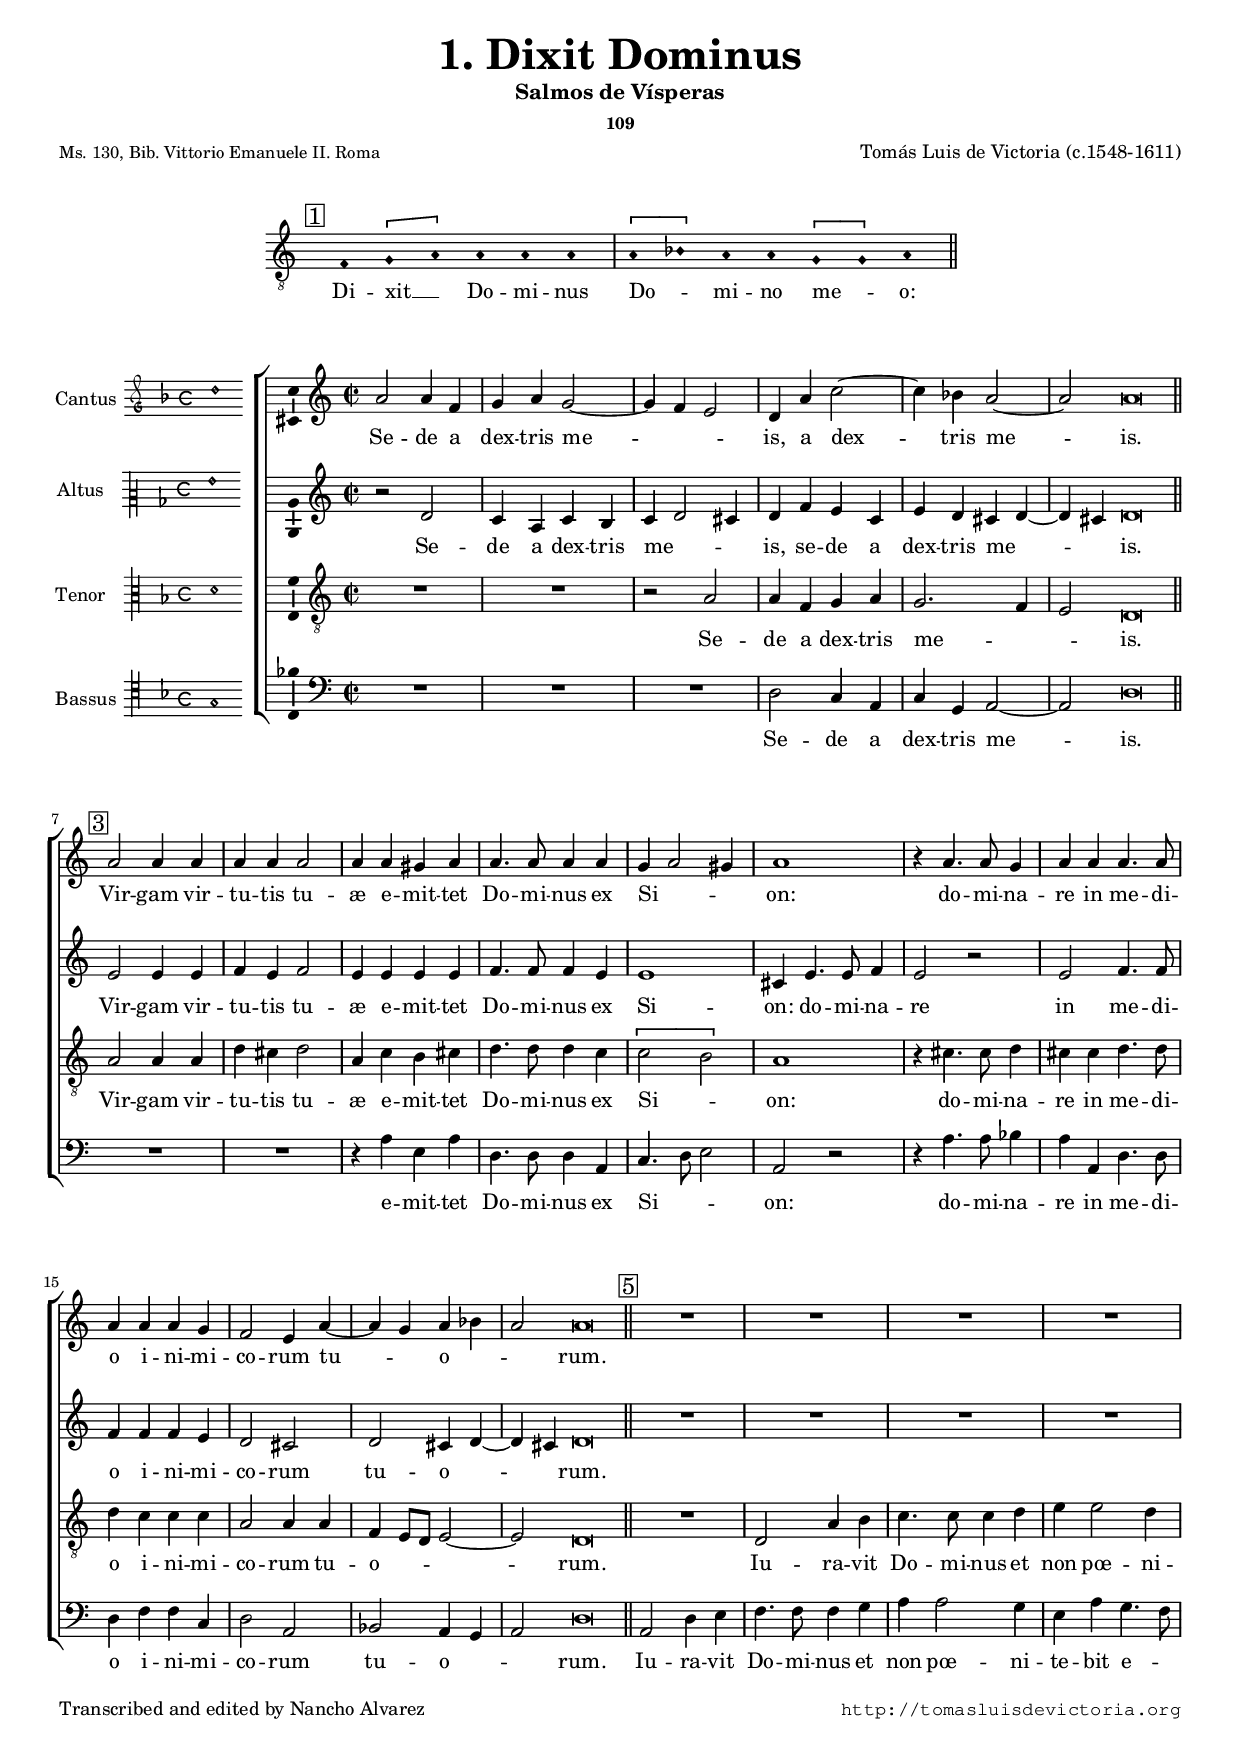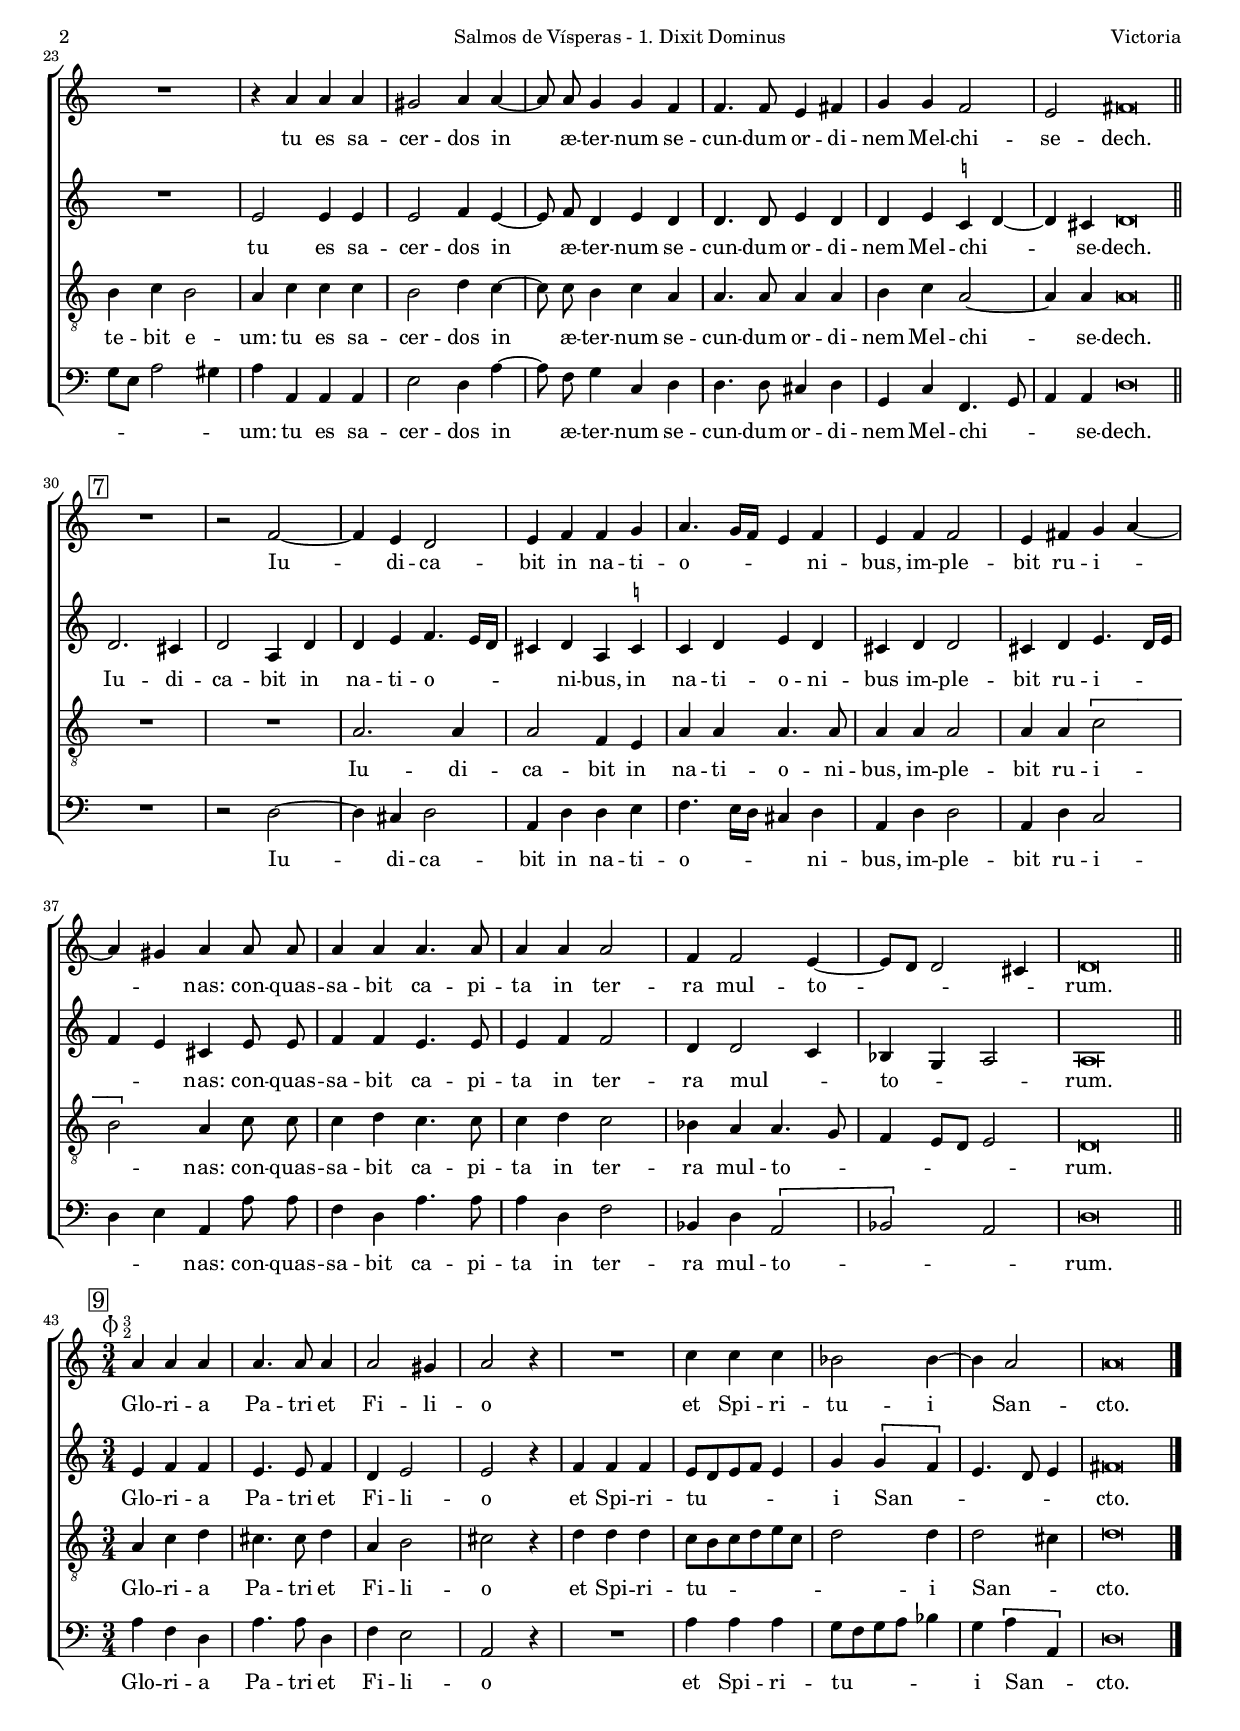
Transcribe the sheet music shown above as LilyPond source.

\version "2.18.0"

#(set-default-paper-size "a4")
#(set-global-staff-size 16.4)
#(ly:set-option 'point-and-click #f)
%mobile -s15.5 -i3.4

italicas=\override LyricText.font-shape = #'italic
rectas=\override LyricText.font-shape = #'upright
ss=\once \set suggestAccidentals = ##t
incipitwidth = 20
mtempo={\tempo 4 = 100}
mtempob={\tempo 4 = 50}
mt=#(define-music-function (parser location offset) (number?) ; move lyric text
      #{ \once \override LyricText.X-offset = -$offset #})

htitle="Salmos de Vísperas - 1. Dixit Dominus"
hcomposer="Victoria"

\header {
	title=\markup{\fontsize #3 "1. Dixit Dominus"}
	subtitle="Salmos de Vísperas"
	subsubtitle=\markup{"109" \vspace #1 }
	composer="Tomás Luis de Victoria (c.1548-1611)"
        pdfauthor=\composer
	%opus="(-)"
	% primi toni
	poet=\markup{\smaller "Ms. 130, Bib. Vittorio Emanuele II. Roma"}
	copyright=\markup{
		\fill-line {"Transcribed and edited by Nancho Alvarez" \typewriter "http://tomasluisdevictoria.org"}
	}
%	tagline=""
}

\markup{\null \vspace #1 } %notablet

\score {\transpose c' g{
<<
         \new Voice = "canto" {
                 %\set Staff.instrumentName="Cantus 2"
                 \override Staff.TimeSignature.transparent = ##t
                 \override Stem.transparent = ##t
                 \set Score.timing = ##f
                 \override NoteHead.style = #'neomensural         
                 \clef "G_8" 
                 \key f \major
                 \once \override Score.RehearsalMark.X-offset = #5
                 \mark \markup{\box "1"}
         bes4 \[c' d'\] d' d' d' \bar "|" \[d' ees'\] d' d' \[c' c'\] d'
         \bar "||"
         }
         \new Lyrics \lyricsto "canto" {
         Di -- xit __ _ Do -- mi -- nus Do -- _ mi -- no me -- _ o:
         }
>>
        } %transpose

\layout {
        \override LigatureBracket.padding = #1
        line-width=15.2\cm 
        indent=3.5\cm
        ragged-right = ##f
                %tablet line-width=14\cm
                %tablet indent=2\cm
}
}

\markup{\null \vspace #1 } %notablet


%tablet \pageBreak


global={
    \override Score.TimeSignature.break-visibility = #'#(#f #t #t)
  \key f \major \time 2/2  \skip 1*6 \bar "||" \break
		\skip 1*12 \bar "||" %\pageBreak
		\skip 1*11 \bar "||" \break
		\skip 1*13 \bar "||" \time 3/4 \break
		\skip 1*3/4*9  \bar "|."
}

cantus={
	d''2 d''4 bes' |
	c'' d'' c''2 ~ |
	c''4 bes' a'2 |
	g'4 d'' f''2 ~ |
%5
	f''4 ees'' d''2 ~ |
	d'' d''\breve*1/4 |
	\mark \markup{\box "3"}
	d''2 d''4 d'' |
	d'' d'' d''2 |
	d''4 d'' cis'' d'' |
%10
	d''4. d''8 d''4 d'' |
	c'' d''2 cis''4 | % el primer do tiene un sostenido borrado
	d''1 |
	r4 d''4. d''8 c''4 |
	d'' d'' d''4. d''8 |
%15
	d''4 d'' d'' c'' |
	bes'2 a'4 d'' ~ |
	d'' c'' d'' ees'' |
	d''2 d''\breve*1/4 |
	\mark \markup{\box "5"}
	R1*4/4 |
%20
	R1*4/4 |
	R1*4/4 |
	R1*4/4 |
	R1*4/4 |
	r4 d'' d'' d'' |
%25
	cis''2 d''4 d'' ~ |
	\set Staff.autoBeaming = ##f
	d''8 d'' c''4 c'' bes' |
	\set Staff.autoBeaming = ##t
	bes'4. bes'8 a'4 b' |
	c'' c'' bes'2 |
	a' b'\breve*1/4 |
%30
	\mark \markup{\box "7"}
	R1*4/4 |
	r2 bes' ~ |
	bes'4 a' g'2 |
	a'4 bes' bes' c'' |
	d''4. c''16 bes' a'4 bes' |
%35
	a' bes' bes'2 |
	a'4 b' c'' d'' ~ |
	\set Staff.autoBeaming = ##f
	d'' cis'' d'' d''8 d'' |
	\set Staff.autoBeaming = ##t
	d''4 d'' d''4. d''8 |
	d''4 d'' d''2 |
%40
	bes'4 bes'2 a'4 ~ |
	a'8 g' g'2 fis'4 |
	g'\breve*1/2 |
	\mark \markup{\box "9"}
	\once \override Score.TextScript.X-offset = #-3.5
	s4*0^\markup{\musicglyph #"timesig.mensural34" \smaller \smaller \column{"3" \raise #1 "2"} }
	d''4 d'' d'' |
	d''4. d''8 d''4 |
%45
	d''2 cis''4 |
	d''2 r4 |
	R1*3/4 |
	f''4 f'' f'' |
	ees''2 ees''4 ~ | % tresillo ennegrecido
%50
	ees'' d''2 |
	d''\breve*3/8
}


altus={
	r2 g' |
	f'4 d' f' e' |
	f' g'2 fis'4 |
	g' bes' a' f' |
%5
	a' g' fis' g' ~ |
	g' fis' g'\breve*1/4 |
	a'2 a'4 a' |
	bes' a' bes'2 |
	a'4 a' a' a' |
%10
	bes'4. bes'8 bes'4 a' |
	a'1 |
	fis'4 a'4. a'8 bes'4 |
	a'2 r |
	a' bes'4. bes'8 |
%15
	bes'4 bes' bes' a' |
	g'2 fis' |
	g' fis'4 g' ~ |
	g' fis' g'\breve*1/4 |
	R1*4/4 |
%20
	R1*4/4 |
	R1*4/4 |
	R1*4/4 |
	R1*4/4 |
	a'2 a'4 a' |
%25
	a'2 bes'4 a' ~ |
	\set Staff.autoBeaming = ##f
	a'8 bes' g'4 a' g' |
	\set Staff.autoBeaming = ##t
	g'4. g'8 a'4 g' |
	g' a' \ss f'! g' ~ |
	g' fis' g'\breve*1/4 |
%30
	g'2. fis'4 |
	g'2 d'4 g' |
	g' a' bes'4. a'16 g' |
	fis'4 g' d' \ss f' |
	f' g' a' g' |
%35
	fis' g' g'2 |
	fis'4 g' a'4. g'16 a' |
	\set Staff.autoBeaming = ##f
	bes'4 a' fis' a'8 a' |
	\set Staff.autoBeaming = ##t
	bes'4 bes' a'4. a'8 |
	a'4 bes' bes'2 |
%40
	g'4 g'2 f'4 |
	ees' c' d'2 |
	d'\breve*1/2 |
	a'4 bes' bes' |
	a'4. a'8 bes'4 |
%45
	g' a'2 |
	a' r4 |
	bes' bes' bes' |
	a'8 g' a' bes' a'4 |
	c'' \[c'' bes'\] |
%50
	a'4. g'8 a'4 |
	b'\breve*3/8
}


tenor={
	R1*4/4 |
	R1*4/4 |
	r2 d' |
	d'4 bes c' d' |
%5
	c'2. bes4 |
	a2 g\breve*1/4 |
	d'2 d'4 d' |
	g' fis' g'2 |
	d'4 f' e' fis' |
%10
	g'4. g'8 g'4 f' |
	\[f'2 e'\] |
	d'1 |
	r4 fis'4. fis'8 g'4 |
	fis' fis' g'4. g'8 |
%15
	g'4 f' f' f' |
	d'2 d'4 d' |
	bes a8 g a2 ~ |
	a g\breve*1/4 |
	R1*4/4 |
%20
	g2 d'4 e' |
	f'4. f'8 f'4 g' |
	a' a'2 g'4 |
	e' f' e'2 |
	d'4 f' f' f' |
%25
	e'2 g'4 f' ~ |
	\set Staff.autoBeaming = ##f
	f'8 f' e'4 f' d' |
	\set Staff.autoBeaming = ##t
	d'4. d'8 d'4 d' |
	e' f' d'2 ~ |
	d'4 d' d'\breve*1/4 |
%30
	R1*4/4 |
	R1*4/4 |
	d'2. d'4 |
	d'2 bes4 a |
	d' d' d'4. d'8 |
%35
	d'4 d' d'2 |
	d'4 d' \[f'2 |
	\set Staff.autoBeaming = ##f
	e'\] d'4 f'8 f' |
	\set Staff.autoBeaming = ##t
	f'4 g' f'4. f'8 |
	f'4 g' f'2 |
%40
	ees'4 d' d'4. c'8 |
	bes4 a8 g a2 |
	g\breve*1/2 |
	d'4 f' g' |
	fis'4. fis'8 g'4 |
%45
	d' e'2 |
	fis' r4 |
	g' g' g' |
	f'8 e' f' g' a' f' |
	g'2 g'4 |
%50
	g'2 fis'4 |
	g'\breve*3/8
}


bassus={
	R1*4/4 |
	R1*4/4 |
	R1*4/4 |
	g2 f4 d |
%5
	f c d2 ~ |
	d g\breve*1/4 |
	R1*4/4 |
	R1*4/4 |
	r4 d' a d' |
%10
	g4. g8 g4 d |
	f4. g8 a2 |
	d r |
	r4 d'4. d'8 ees'4 |
	d' d g4. g8 |
%15
	g4 bes bes f |
	g2 d |
	ees d4 c |
	d2 g\breve*1/4 |
	d2 g4 a |
%20
	bes4. bes8 bes4 c' |
	d' d'2 c'4 |
	a d' c'4. bes8 |
	c' a d'2 cis'4 |
	d' d d d |
%25
	a2 g4 d' ~ |
	\set Staff.autoBeaming = ##f
	d'8 bes c'4 f g |
	\set Staff.autoBeaming = ##t
	g4. g8 fis4 g |
	c f bes,4. c8 |
	d4 d g\breve*1/4 |
%30
	R1*4/4 |
	r2 g ~ |
	g4 fis g2 |
	d4 g g a |
	bes4. a16 g fis4 g |
%35
	d g g2 |
	d4 g f2 |
	\set Staff.autoBeaming = ##f
	g4 a d d'8 d' |
	\set Staff.autoBeaming = ##t
	bes4 g d'4. d'8 |
	d'4 g bes2 |
%40
	ees4 g \[d2 |
	ees\] d |
	g\breve*1/2 |
	d'4 bes g |
	d'4. d'8 g4 |
%45
	bes a2 |
	d r4 |
	R1*3/4 |
	d'4 d' d' |
	c'8 bes c' d' ees'4 |
%50
	c' \[d' d\] |
	g\breve*3/8
}


textocantus=\lyricmode{
Se -- de a dex -- tris me -- _ _ _ is,
a dex -- _ tris me -- _ is.
Vir -- gam vir -- tu -- tis tu -- æ
e -- mit -- tet Do -- mi -- nus ex Si -- _ _ on:
do -- mi -- na -- re in me -- di -- o i -- ni -- mi -- co -- rum tu -- _ _ o -- _ _ rum.
tu es sa -- cer -- dos in _ æ -- ter -- num se -- cun -- dum or -- di -- nem Mel -- chi -- se -- dech.
Iu -- _ di -- ca -- bit in na -- ti -- o -- _ _ _ ni -- bus, im -- ple -- bit ru -- i -- _ _ _ nas: 
con -- quas -- sa -- bit ca -- pi -- ta in ter -- ra mul -- to -- _ _ _ _ rum.
Glo -- ri -- a Pa -- tri et Fi -- li -- o et Spi -- ri -- tu -- i _ San -- cto.
}

textoaltus=\lyricmode{
Se -- de a dex -- tris me -- _ _ is,
se -- de a dex -- tris me -- _ _ _ is.
Vir -- gam vir -- tu -- tis tu -- æ
e -- mit -- tet Do -- mi -- nus ex Si -- on:
do -- mi -- na -- re in me -- di -- o i -- ni -- mi -- co -- rum tu -- o -- _ _ _ rum.
tu es sa -- cer -- dos in _ æ -- ter -- num se -- cun -- dum or -- di -- nem Mel -- chi -- _ _ se -- dech.
Iu -- di -- ca -- bit in na -- ti -- o -- _ _ _ ni -- bus, 
in na -- ti -- o -- ni -- bus
im -- ple -- bit ru -- i -- _ _ _ _ nas: 
con -- quas -- sa -- bit ca -- pi -- ta in ter -- ra mul -- _ to -- _ _ rum.
Glo -- ri -- a Pa -- tri et Fi -- li -- o et Spi -- ri -- tu -- _ _ _ _ i San -- _ _ _ _ cto.
}

textotenor=\lyricmode{
Se -- de a dex -- tris me -- _ _ is.
Vir -- gam vir -- tu -- tis tu -- æ
e -- mit -- tet Do -- mi -- nus ex Si -- _ on:
do -- mi -- na -- re in me -- di -- o i -- ni -- mi -- co -- rum tu -- o -- _ _ _ _ rum.
Iu -- ra -- vit Do -- mi -- nus et non pœ -- ni -- te -- bit e -- um: % penitevit
tu es sa -- cer -- dos in _ æ -- ter -- num se -- cun -- dum or -- di -- nem Mel -- chi -- _ se -- dech.
Iu -- di -- ca -- bit in na -- ti -- o -- ni -- bus, im -- ple -- bit ru -- i -- _ nas: 
con -- quas -- sa -- bit ca -- pi -- ta in ter -- ra mul -- to -- _ _ _ _ _ rum.
Glo -- ri -- a Pa -- tri et Fi -- li -- o et Spi -- ri -- tu -- _ _ _ _ _ _ i San -- _ cto.
}

textobassus=\lyricmode{
Se -- de a dex -- tris me -- _ is.
e -- mit -- tet Do -- mi -- nus ex Si -- _ _ on:
do -- mi -- na -- re in me -- di -- o i -- ni -- mi -- co -- rum tu -- o -- _ _ rum.
Iu -- ra -- vit Do -- mi -- nus et non pœ -- ni -- te -- bit e -- _ _ _ _ _ um:
tu es sa -- cer -- dos in _ æ -- ter -- num se -- cun -- dum or -- di -- nem Mel -- chi -- _ _ se -- dech.
Iu -- _ di -- ca -- bit in na -- ti -- o -- _ _ _ ni -- bus, im -- ple -- bit ru -- i -- _ _ nas: 
con -- quas -- sa -- bit ca -- pi -- ta in ter -- ra mul -- to -- _ _ rum.
Glo -- ri -- a Pa -- tri et Fi -- li -- o et Spi -- ri -- tu -- _ _ _ _ i San -- _ cto.
}



incipitcantus=\markup{
	\score{
		{ 
		\set Staff.instrumentName="Cantus "
		\override NoteHead.style = #'neomensural
		\override Staff.TimeSignature.style = #'neomensural
		\cadenzaOn 
		\clef "petrucci-g"
		\key f \major
		\time 4/4
                d''1
		} 

	\layout { line-width=\incipitwidth indent = 0 }
	}
}

incipitaltus=\markup{
	\score{
		{ 
		\set Staff.instrumentName="Altus   "
		\override NoteHead.style = #'neomensural 
		\override Staff.TimeSignature.style = #'neomensural
		\cadenzaOn 
		\clef "petrucci-c2"
		\key f \major
		\time 4/4
                g'1
		} 
	\layout { line-width=\incipitwidth indent = 0 }
	}
}


incipittenor=\markup{
	\score{
		{ 
		\set Staff.instrumentName=\markup{"Tenor   "}
		\override NoteHead.style = #'neomensural 
		\override Staff.TimeSignature.style = #'neomensural
		\cadenzaOn 
		\clef "petrucci-c3"
		\key f \major
		\time 4/4
                d'1
		} 
	\layout { line-width=\incipitwidth indent=0 }
	}
}

incipitbassus=\markup{
	\score{
		{ 
		\set Staff.instrumentName=\markup{"Bassus "}
		\override NoteHead.style = #'neomensural
		\override Staff.TimeSignature.style = #'neomensural
		\cadenzaOn 
		\clef "petrucci-c4"
		\key f \major
		\time 4/4
                g1
		} 
	\layout { line-width=\incipitwidth indent = 0 }
	}
}

%\layout {
%       \context {\Voice
%               \remove Ligature_bracket_engraver
%               \consists Mensural_ligature_engraver
%       }
%       line-width=\incipitwidth
%       indent = 0
%}

\score {\transpose c' g{
\new ChoirStaff<<

	\new Staff <<\global
	\new Voice="v1" {
		\set Staff.instrumentName=\incipitcantus
		\clef "treble"
		\cantus }
	\new Lyrics \lyricsto "v1" {\textocantus }
	>>

	\new Staff <<\global
	\new Voice="v2" {
		\set Staff.instrumentName=\incipitaltus
		\clef "treble"
		\altus }
	\new Lyrics \lyricsto "v2" {\textoaltus }
	>>
	
	\new Staff <<\global
	\new Voice="v3" {
		\set Staff.instrumentName=\incipittenor
		\clef "G_8"
		\tenor }
	\new Lyrics \lyricsto "v3" {\textotenor }
	>>

	\new Staff <<\global
	\new Voice="v4" {
		\set Staff.instrumentName=\incipitbassus
		\clef "bass"
		\bassus }
	\new Lyrics \lyricsto "v4" {\textobassus }
	>>
	
>>

	} % transpose

\layout{ 
	indent = 3.5\cm %notablet
	system-count = 7
	\context {\Lyrics 
		\override VerticalAxisGroup.staff-affinity = #UP
		\override VerticalAxisGroup.nonstaff-relatedstaff-spacing =
			#'((basic-distance . 0) (minimum-distance . 0) (padding . 1))
		\override LyricText.font-size = #1.2
		\override LyricHyphen.minimum-distance = #0.5
	}
	\context {\Score 
		tempoHideNote = ##t
		\override BarNumber.padding = #2 
	}
	\context {\Voice 
		melismaBusyProperties = #'()
		%autoBeaming = ##f
	}
	\context {\Staff 
                %\RemoveEmptyStaves
                %\override VerticalAxisGroup.remove-first = ##t
		\override VerticalAxisGroup.staff-staff-spacing =
			#'((basic-distance . 12) (minimum-distance . 0) (padding . 1))
		\consists Ambitus_engraver 
		\override LigatureBracket.padding = #1
	}
}

%\midi { \mtempo }

}

\paper{
	evenHeaderMarkup=\markup  \fill-line { \fromproperty #'page:page-number-string \htitle \hcomposer }
	oddHeaderMarkup= \markup  \fill-line { \on-the-fly #not-first-page \hcomposer \on-the-fly #not-first-page \htitle \on-the-fly #not-first-page \fromproperty #'page:page-number-string }
	%system-count=5
	page-count = 2
	ragged-last-bottom = ##f
	system-system-spacing =
	#'((basic-distance . 20) (minimum-distance . 0) (padding . 5))
	top-system-spacing = % header
	#'((basic-distance . 10) (minimum-distance . 0) (padding . 0))
	last-bottom-spacing = % footer
	#'((basic-distance . 12) (minimum-distance . 0) (padding . 0))
	markup-system-spacing.padding = #1.5
}
